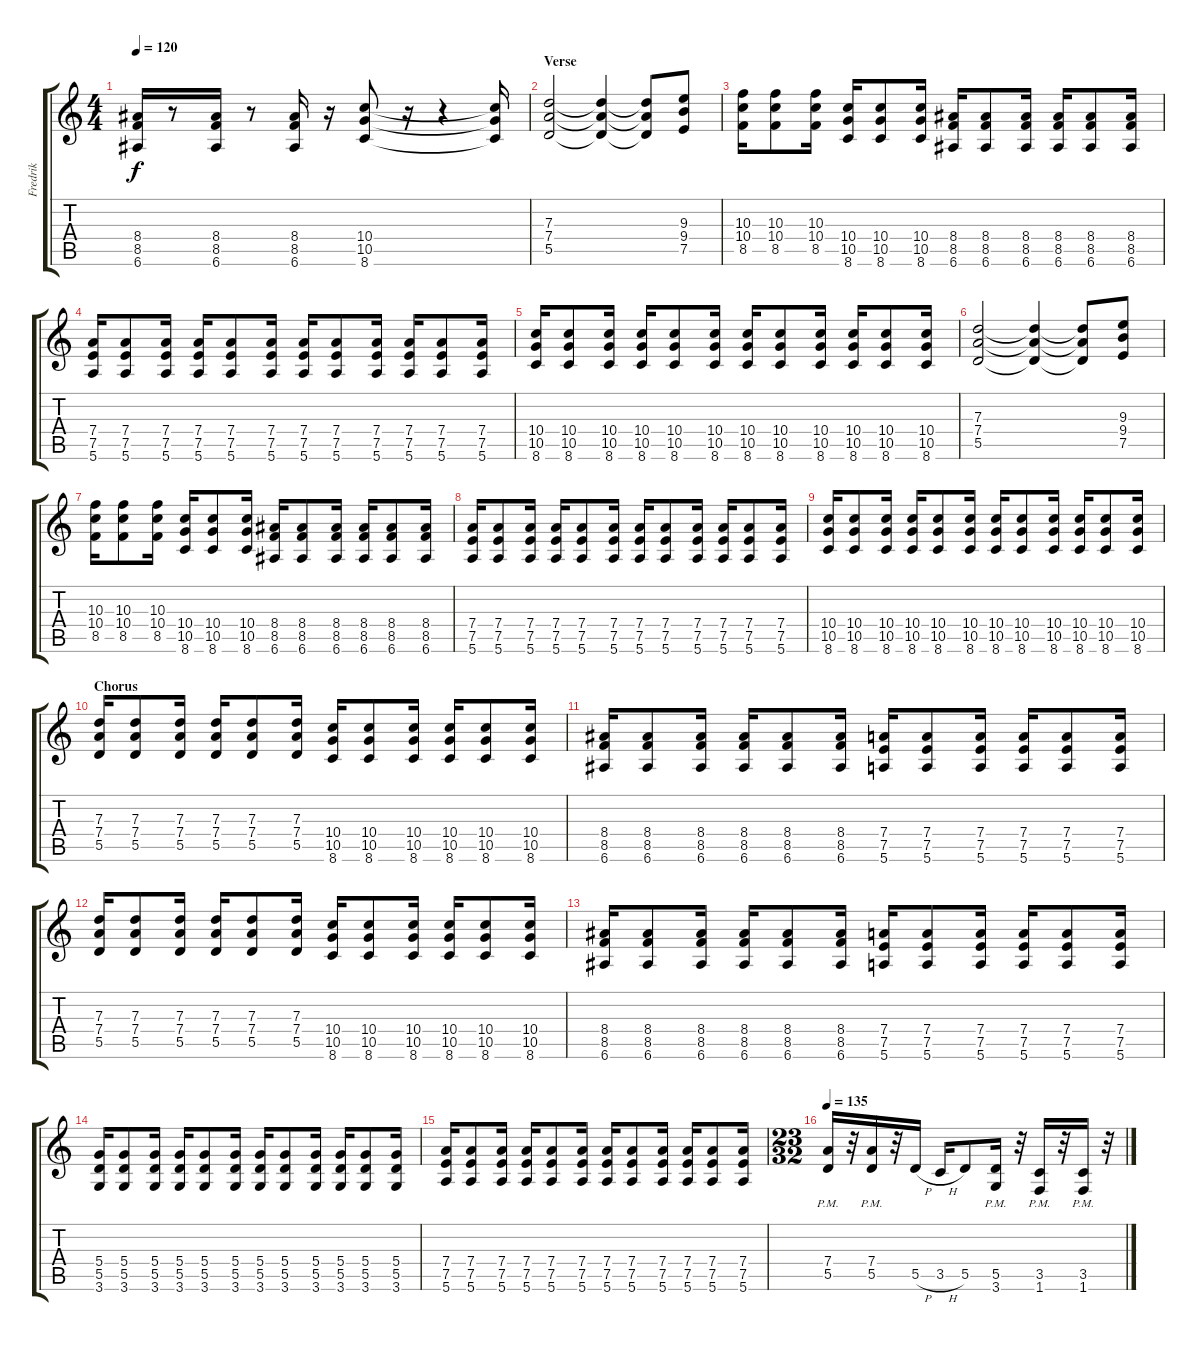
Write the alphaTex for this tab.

\track ("Fredrik" "Fredrik") {instrument overdrivenguitar}
\staff {score tabs}
\tuning (E4 B3 G3 D3 A2 E2) {hide}
\ts (4 4)
\tempo 120
\clef g2
\ks c
(8.4 8.5 6.6).16{dy f} r.8 (8.4 8.5 6.6).16 r.8 (8.4 8.5 6.6).16 r.16 (10.4 10.5 8.6).8 r.16 r.4 (10.4{t} 10.5{t} 8.6{t}).16 |
\section ("" "Verse")
(7.3 7.4 5.5).2 (7.3{t} 7.4{t} 5.5{t}).4 (7.3{t} 7.4{t} 5.5{t}).8 (9.3 9.4 7.5).8 |
(10.3 10.4 8.5).16 (10.3 10.4 8.5).8 (10.3 10.4 8.5).16 (10.4 10.5 8.6).16 (10.4 10.5 8.6).8 (10.4 10.5 8.6).16 (8.4 8.5 6.6).16 (8.4 8.5 6.6).8 (8.4 8.5 6.6).16 (8.4 8.5 6.6).16 (8.4 8.5 6.6).8 (8.4 8.5 6.6).16 |
(7.4 7.5 5.6).16 (7.4 7.5 5.6).8 (7.4 7.5 5.6).16 (7.4 7.5 5.6).16 (7.4 7.5 5.6).8 (7.4 7.5 5.6).16 (7.4 7.5 5.6).16 (7.4 7.5 5.6).8 (7.4 7.5 5.6).16 (7.4 7.5 5.6).16 (7.4 7.5 5.6).8 (7.4 7.5 5.6).16 |
(10.4 10.5 8.6).16 (10.4 10.5 8.6).8 (10.4 10.5 8.6).16 (10.4 10.5 8.6).16 (10.4 10.5 8.6).8 (10.4 10.5 8.6).16 (10.4 10.5 8.6).16 (10.4 10.5 8.6).8 (10.4 10.5 8.6).16 (10.4 10.5 8.6).16 (10.4 10.5 8.6).8 (10.4 10.5 8.6).16 |
(7.3 7.4 5.5).2 (7.3{t} 7.4{t} 5.5{t}).4 (7.3{t} 7.4{t} 5.5{t}).8 (9.3 9.4 7.5).8 |
(10.3 10.4 8.5).16 (10.3 10.4 8.5).8 (10.3 10.4 8.5).16 (10.4 10.5 8.6).16 (10.4 10.5 8.6).8 (10.4 10.5 8.6).16 (8.4 8.5 6.6).16 (8.4 8.5 6.6).8 (8.4 8.5 6.6).16 (8.4 8.5 6.6).16 (8.4 8.5 6.6).8 (8.4 8.5 6.6).16 |
(7.4 7.5 5.6).16 (7.4 7.5 5.6).8 (7.4 7.5 5.6).16 (7.4 7.5 5.6).16 (7.4 7.5 5.6).8 (7.4 7.5 5.6).16 (7.4 7.5 5.6).16 (7.4 7.5 5.6).8 (7.4 7.5 5.6).16 (7.4 7.5 5.6).16 (7.4 7.5 5.6).8 (7.4 7.5 5.6).16 |
(10.4 10.5 8.6).16 (10.4 10.5 8.6).8 (10.4 10.5 8.6).16 (10.4 10.5 8.6).16 (10.4 10.5 8.6).8 (10.4 10.5 8.6).16 (10.4 10.5 8.6).16 (10.4 10.5 8.6).8 (10.4 10.5 8.6).16 (10.4 10.5 8.6).16 (10.4 10.5 8.6).8 (10.4 10.5 8.6).16 |
\section ("" "Chorus")
(7.3 7.4 5.5).16 (7.3 7.4 5.5).8 (7.3 7.4 5.5).16 (7.3 7.4 5.5).16 (7.3 7.4 5.5).8 (7.3 7.4 5.5).16 (10.4 10.5 8.6).16 (10.4 10.5 8.6).8 (10.4 10.5 8.6).16 (10.4 10.5 8.6).16 (10.4 10.5 8.6).8 (10.4 10.5 8.6).16 |
(8.4 8.5 6.6).16 (8.4 8.5 6.6).8 (8.4 8.5 6.6).16 (8.4 8.5 6.6).16 (8.4 8.5 6.6).8 (8.4 8.5 6.6).16 (7.4 7.5 5.6).16 (7.4 7.5 5.6).8 (7.4 7.5 5.6).16 (7.4 7.5 5.6).16 (7.4 7.5 5.6).8 (7.4 7.5 5.6).16 |
(7.3 7.4 5.5).16 (7.3 7.4 5.5).8 (7.3 7.4 5.5).16 (7.3 7.4 5.5).16 (7.3 7.4 5.5).8 (7.3 7.4 5.5).16 (10.4 10.5 8.6).16 (10.4 10.5 8.6).8 (10.4 10.5 8.6).16 (10.4 10.5 8.6).16 (10.4 10.5 8.6).8 (10.4 10.5 8.6).16 |
(8.4 8.5 6.6).16 (8.4 8.5 6.6).8 (8.4 8.5 6.6).16 (8.4 8.5 6.6).16 (8.4 8.5 6.6).8 (8.4 8.5 6.6).16 (7.4 7.5 5.6).16 (7.4 7.5 5.6).8 (7.4 7.5 5.6).16 (7.4 7.5 5.6).16 (7.4 7.5 5.6).8 (7.4 7.5 5.6).16 |
(5.4 5.5 3.6).16 (5.4 5.5 3.6).8 (5.4 5.5 3.6).16 (5.4 5.5 3.6).16 (5.4 5.5 3.6).8 (5.4 5.5 3.6).16 (5.4 5.5 3.6).16 (5.4 5.5 3.6).8 (5.4 5.5 3.6).16 (5.4 5.5 3.6).16 (5.4 5.5 3.6).8 (5.4 5.5 3.6).16 |
(7.4 7.5 5.6).16 (7.4 7.5 5.6).8 (7.4 7.5 5.6).16 (7.4 7.5 5.6).16 (7.4 7.5 5.6).8 (7.4 7.5 5.6).16 (7.4 7.5 5.6).16 (7.4 7.5 5.6).8 (7.4 7.5 5.6).16 (7.4 7.5 5.6).16 (7.4 7.5 5.6).8 (7.4 7.5 5.6).16 |
\ts (23 32)
\tempo 135
(7.4{pm} 5.5{pm}).16{instrument overdrivenguitar} r.32 (7.4{pm} 5.5{pm}).16 r.32 5.5{h}.16 3.5{h}.16 5.5.8 (5.5{pm} 3.6{pm}).16 r.32 (3.5{pm} 1.6{pm}).16 r.32 (3.5{pm} 1.6{pm}).16 r.32
